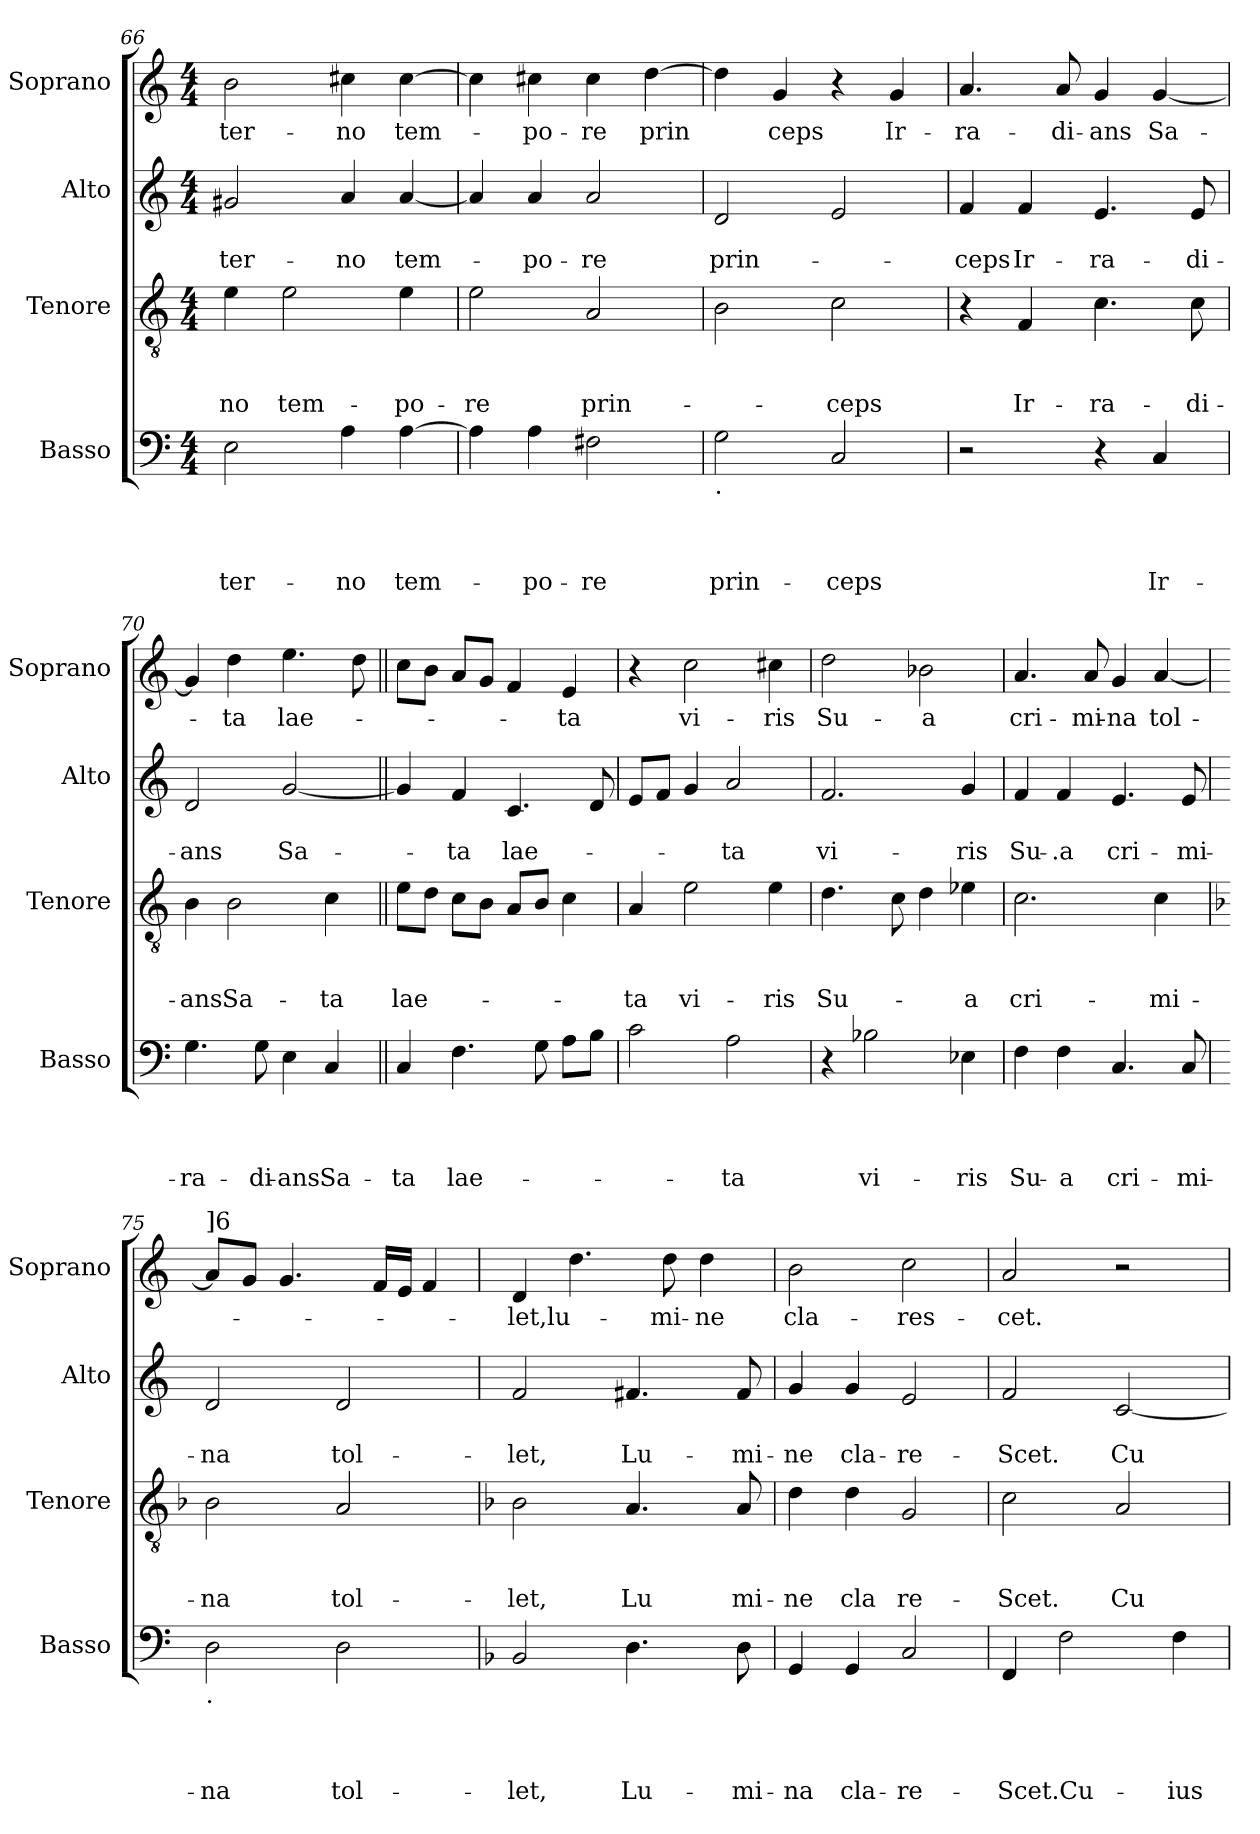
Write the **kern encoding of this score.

**kern	**text	**text	**text	**text	**kern	**text	**text	**text	**kern	**text	**text	**kern	**text
*part4	*part4	*part4	*part4	*part4	*part3	*part3	*part3	*part3	*part2	*part2	*part2	*part1	*part1
*staff4	*staff4	*staff4	*staff4	*staff4	*staff3	*staff3	*staff3	*staff3	*staff2	*staff2	*staff2	*staff1	*staff1
*I"Basso	*	*	*	*	*I"Tenore	*	*	*	*I"Alto	*	*	*I"Soprano	*
*I'Basso	*	*	*	*	*I'Tenore	*	*	*	*I'Alto	*	*	*I'Soprano	*
*clefF4	*	*	*	*	*clefGv2	*	*	*	*clefG2	*	*	*clefG2	*
*k[]	*	*	*	*	*k[]	*	*	*	*k[]	*	*	*k[]	*
*C:	*	*	*	*	*C:	*	*	*	*C:	*	*	*C:	*
*M4/4	*	*	*	*	*M4/4	*	*	*	*M4/4	*	*	*M4/4	*
=66	=66	=66	=66	=66	=66	=66	=66	=66	=66	=66	=66	=66	=66
!	!	!	!	!LO:LY:b	!	!	!	!LO:LY:b	!	!	!LO:LY:b	!	!LO:LY:b
2E\	.	.	.	-ter-	4e\	.	.	-no	2g#X/	.	-ter-	2b\	-ter-
!	!	!	!	!	!	!	!	!LO:LY:b	!	!	!	!	!
.	.	.	.	.	2e\	.	.	tem-	.	.	.	.	.
!	!	!	!	!LO:LY:b	!	!	!	!	!	!	!LO:LY:b	!	!LO:LY:b
4A\	.	.	.	-no	.	.	.	.	4a/	.	-no	4cc#X\	-no
!	!	!	!	!LO:LY:b	!	!	!	!LO:LY:b	!	!	!LO:LY:b	!	!LO:LY:b
[>4A\	.	.	.	tem-	4e\	.	.	-po-	[<4a/	.	tem-	[>4cc#\	tem-
=67	=67	=67	=67	=67	=67	=67	=67	=67	=67	=67	=67	=67	=67
!	!	!	!	!	!	!	!	!LO:LY:b	!	!	!	!	!
4A\]	.	.	.	.	2e\	.	.	-re	4a/]	.	.	4cc#\]	.
!	!	!	!	!LO:LY:b	!	!	!	!	!	!	!LO:LY:b	!	!LO:LY:b
4A\	.	.	.	-po-	.	.	.	.	4a/	.	-po-	4cc#X\	-po-
!	!	!	!	!LO:LY:b	!	!	!	!LO:LY:b	!	!	!LO:LY:b	!	!LO:LY:b
2F#X\	.	.	.	-re	2A/	.	.	prin-	2a/	.	-re	4cc#\	-re
!	!	!	!	!	!	!	!	!	!	!	!	!	!LO:LY:b
.	.	.	.	.	.	.	.	.	.	.	.	[<4dd\	prin
!!LO:PB:g=z
=68	=68	=68	=68	=68	=68	=68	=68	=68	=68	=68	=68	=68	=68
!LO:TX:b:t=.	!	!	!	!	!	!	!	!	!	!	!	!	!
!	!	!	!	!LO:LY:b	!	!	!	!	!	!	!LO:LY:b	!	!
2G\	.	.	.	prin-	2B\	.	.	.	2d/	.	prin-	4dd\]	.
!	!	!	!	!	!	!	!	!	!	!	!	!	!LO:LY:b
.	.	.	.	.	.	.	.	.	.	.	.	4g/	ceps
!	!	!	!	!LO:LY:b	!	!	!	!LO:LY:b	!	!	!	!	!
2C/	.	.	.	-ceps	2c\	.	.	-ceps	2e/	.	.	4r	.
!	!	!	!	!	!	!	!	!	!	!	!	!	!LO:LY:b
.	.	.	.	.	.	.	.	.	.	.	.	4g/	Ir-
=69	=69	=69	=69	=69	=69	=69	=69	=69	=69	=69	=69	=69	=69
!	!	!	!	!	!	!	!	!	!	!	!LO:LY:b	!	!LO:LY:b
2r	.	.	.	.	4r	.	.	.	4f/	.	-ceps	4.a/	-ra-
!	!	!	!	!	!	!	!	!LO:LY:b	!	!	!LO:LY:b	!	!
.	.	.	.	.	4F/	.	.	Ir-	4f/	.	Ir-	.	.
!	!	!	!	!	!	!	!	!	!	!	!	!	!LO:LY:b
.	.	.	.	.	.	.	.	.	.	.	.	8a/	-di-
!	!	!	!	!	!	!	!	!LO:LY:b	!	!	!LO:LY:b	!	!LO:LY:b
4r	.	.	.	.	4.c\	.	.	-ra-	4.e/	.	-ra-	4g/	-ans
!	!	!	!	!LO:LY:b	!	!	!	!	!	!	!	!	!LO:LY:b
4C/	.	.	.	Ir-	.	.	.	.	.	.	.	[<4g/	Sa-
!	!	!	!	!	!	!	!	!LO:LY:b	!	!	!LO:LY:b	!	!
.	.	.	.	.	8c\	.	.	-di-	8e/	.	-di-	.	.
=70	=70	=70	=70	=70	=70	=70	=70	=70	=70	=70	=70	=70	=70
!	!	!	!	!LO:LY:b	!	!	!	!LO:LY:b	!	!	!LO:LY:b	!	!
4.G\	.	.	.	-ra-	4B\	.	.	-ans	2d/	.	-ans	4g/]	.
!	!	!	!	!	!	!	!	!LO:LY:b	!	!	!	!	!LO:LY:b
.	.	.	.	.	2B\	.	.	Sa-	.	.	.	4dd\	-ta
!	!	!	!	!LO:LY:b	!	!	!	!	!	!	!	!	!
8G\	.	.	.	-di-	.	.	.	.	.	.	.	.	.
!	!	!	!	!LO:LY:b	!	!	!	!	!	!	!LO:LY:b	!	!LO:LY:b
4E\	.	.	.	-ans	.	.	.	.	[<2g/	.	Sa-	4.ee\	lae-
!	!	!	!	!LO:LY:b	!	!	!	!LO:LY:b	!	!	!	!	!
4C/	.	.	.	Sa-	4c\	.	.	-ta	.	.	.	.	.
.	.	.	.	.	.	.	.	.	.	.	.	8dd\	.
=71||	=71||	=71||	=71||	=71||	=71||	=71||	=71||	=71||	=71||	=71||	=71||	=71||	=71||
!	!	!	!	!LO:LY:b	!	!	!	!LO:LY:b	!	!	!	!	!
4C/	.	.	.	-ta	8e\L	.	.	lae-	4g/]	.	.	8cc\L	.
.	.	.	.	.	8d\J	.	.	.	.	.	.	8b\J	.
!	!	!	!	!LO:LY:b	!	!	!	!	!	!	!LO:LY:b	!	!
4.F\	.	.	.	lae-	8c\L	.	.	.	4f/	.	-ta	8a/L	.
.	.	.	.	.	8B\J	.	.	.	.	.	.	8g/J	.
!	!	!	!	!	!	!	!	!	!	!	!LO:LY:b	!	!
.	.	.	.	.	8A/L	.	.	.	4.c/	.	lae-	4f/	.
8G\	.	.	.	.	8B/J	.	.	.	.	.	.	.	.
!	!	!	!	!	!	!	!	!	!	!	!	!	!LO:LY:b
8A\L	.	.	.	.	4c\	.	.	.	.	.	.	4e/	-ta
8B\J	.	.	.	.	.	.	.	.	8d/	.	.	.	.
=72	=72	=72	=72	=72	=72	=72	=72	=72	=72	=72	=72	=72	=72
!	!	!	!	!	!	!	!	!LO:LY:b	!	!	!	!	!
2c\	.	.	.	.	4A/	.	.	-ta	8e/L	.	.	4r	.
.	.	.	.	.	.	.	.	.	8f/J	.	.	.	.
!	!	!	!	!	!	!	!	!LO:LY:b	!	!	!	!	!LO:LY:b
.	.	.	.	.	2e\	.	.	vi-	4g/	.	.	2cc\	vi-
!	!	!	!	!LO:LY:b	!	!	!	!	!	!	!LO:LY:b	!	!
2A\	.	.	.	-ta	.	.	.	.	2a/	.	-ta	.	.
!	!	!	!	!	!	!	!	!LO:LY:b	!	!	!	!	!LO:LY:b
.	.	.	.	.	4e\	.	.	-ris	.	.	.	4cc#X\	-ris
=73	=73	=73	=73	=73	=73	=73	=73	=73	=73	=73	=73	=73	=73
!	!	!	!	!	!	!	!	!LO:LY:b	!	!	!LO:LY:b	!	!LO:LY:b
4r	.	.	.	.	4.d\	.	.	Su-	2.f/	.	vi-	2dd\	Su-
!	!	!	!	!LO:LY:b	!	!	!	!	!	!	!	!	!
2B-X\	.	.	.	vi-	.	.	.	.	.	.	.	.	.
.	.	.	.	.	8c\	.	.	.	.	.	.	.	.
!	!	!	!	!	!	!	!	!	!	!	!	!	!LO:LY:b
.	.	.	.	.	4d\	.	.	.	.	.	.	2b-X\	-a
!	!	!	!	!LO:LY:b	!	!	!	!LO:LY:b	!	!	!LO:LY:b	!	!
4E-X\	.	.	.	-ris	4e-X\	.	.	-a	4g/	.	-ris	.	.
=74	=74	=74	=74	=74	=74	=74	=74	=74	=74	=74	=74	=74	=74
!	!	!	!	!LO:LY:b	!	!	!	!LO:LY:b	!	!	!LO:LY:b	!	!LO:LY:b
4F\	.	.	.	Su-	2.c\	.	.	cri-	4f/	.	Su-	4.a/	cri-
!	!	!	!	!LO:LY:b	!	!	!	!	!	!	!LO:LY:b	!	!
4F\	.	.	.	-a	.	.	.	.	4f/	.	-.a	.	.
!	!	!	!	!	!	!	!	!	!	!	!	!	!LO:LY:b
.	.	.	.	.	.	.	.	.	.	.	.	8a/	-mi-
!	!	!	!	!LO:LY:b	!	!	!	!	!	!	!LO:LY:b	!	!LO:LY:b
4.C/	.	.	.	cri-	.	.	.	.	4.e/	.	cri-	4g/	-na
!	!	!	!	!	!	!	!	!LO:LY:b	!	!	!	!	!LO:LY:b
.	.	.	.	.	4c\	.	.	-mi-	.	.	.	[<4a/	tol-
!	!	!	!	!LO:LY:b	!	!	!	!	!	!	!LO:LY:b	!	!
8C/	.	.	.	-mi-	.	.	.	.	8e/	.	-mi-	.	.
!!LO:LB:g=z
=75	=75	=75	=75	=75	=75	=75	=75	=75	=75	=75	=75	=75	=75
*	*	*	*	*	*k[b-]	*	*	*	*	*	*	*	*
*	*	*	*	*	*F:	*	*	*	*	*	*	*	*
!	!	!	!	!	!	!	!	!	!	!	!	!LO:TX:a:t=]6	!
!LO:TX:b:t=.	!	!	!	!	!	!	!	!	!	!	!	!	!
!	!	!	!	!LO:LY:b	!	!	!	!LO:LY:b	!	!	!LO:LY:b	!	!
2D\	.	.	.	-na	2B-\	.	.	-na	2d/	.	-na	8a/L]	.
.	.	.	.	.	.	.	.	.	.	.	.	8g/J	.
.	.	.	.	.	.	.	.	.	.	.	.	4.g/	.
!	!	!	!	!LO:LY:b	!	!	!	!LO:LY:b	!	!	!LO:LY:b	!	!
2D\	.	.	.	tol-	2A/	.	.	tol-	2d/	.	tol-	.	.
.	.	.	.	.	.	.	.	.	.	.	.	16f/LL	.
.	.	.	.	.	.	.	.	.	.	.	.	16e/JJ	.
.	.	.	.	.	.	.	.	.	.	.	.	4f/	.
=76	=76	=76	=76	=76	=76	=76	=76	=76	=76	=76	=76	=76	=76
*k[b-]	*	*	*	*	*	*	*	*	*	*	*	*	*
*F:	*	*	*	*	*	*	*	*	*	*	*	*	*
!	!	!	!	!LO:LY:b	!	!	!	!LO:LY:b	!	!	!LO:LY:b	!	!LO:LY:b
2BB-/	.	.	.	-let,	2B-\	.	.	-let,	2f/	.	-let,	4d/	-let,lu-
.	.	.	.	.	.	.	.	.	.	.	.	4.dd\	.
!	!	!	!	!LO:LY:b	!	!	!	!LO:LY:b	!	!	!LO:LY:b	!	!
4.D\	.	.	.	Lu-	4.A/	.	.	Lu	4.f#X/	.	Lu-	.	.
!	!	!	!	!	!	!	!	!	!	!	!	!	!LO:LY:b
.	.	.	.	.	.	.	.	.	.	.	.	8dd\	-mi-
!	!	!	!	!	!	!	!	!	!	!	!	!	!LO:LY:b
.	.	.	.	.	.	.	.	.	.	.	.	4dd\	-ne
!	!	!	!	!LO:LY:b	!	!	!	!LO:LY:b	!	!	!LO:LY:b	!	!
8D\	.	.	.	-mi-	8A/	.	.	mi-	8f#/	.	-mi-	.	.
=77	=77	=77	=77	=77	=77	=77	=77	=77	=77	=77	=77	=77	=77
!	!	!	!	!LO:LY:b	!	!	!	!LO:LY:b	!	!	!LO:LY:b	!	!LO:LY:b
4GG/	.	.	.	-na	4d\	.	.	-ne	4g/	.	-ne	2b\	cla-
!	!	!	!	!LO:LY:b	!	!	!	!LO:LY:b	!	!	!LO:LY:b	!	!
4GG/	.	.	.	cla-	4d\	.	.	cla	4g/	.	cla-	.	.
!	!	!	!	!LO:LY:b	!	!	!	!LO:LY:b	!	!	!LO:LY:b	!	!LO:LY:b
2C/	.	.	.	-re-	2G/	.	.	re-	2e/	.	-re-	2cc\	-res-
=78	=78	=78	=78	=78	=78	=78	=78	=78	=78	=78	=78	=78	=78
!	!	!	!	!LO:LY:b	!	!	!	!LO:LY:b	!	!	!LO:LY:b	!	!LO:LY:b
4FF/	.	.	.	-Scet.Cu-	2c\	.	.	-Scet.	2f/	.	-Scet.	2a/	-cet.
2F\	.	.	.	.	.	.	.	.	.	.	.	.	.
!	!	!	!	!	!	!	!	!LO:LY:b	!	!	!LO:LY:b	!	!
.	.	.	.	.	2A/	.	.	Cu-	[<2c/	.	Cu-	2r	.
!	!	!	!	!LO:LY:b	!	!	!	!	!	!	!	!	!
4F\	.	.	.	-ius	.	.	.	.	.	.	.	.	.
=	=	=	=	=	=	=	=	=	=	=	=	=	=
*-	*-	*-	*-	*-	*-	*-	*-	*-	*-	*-	*-	*-	*-
